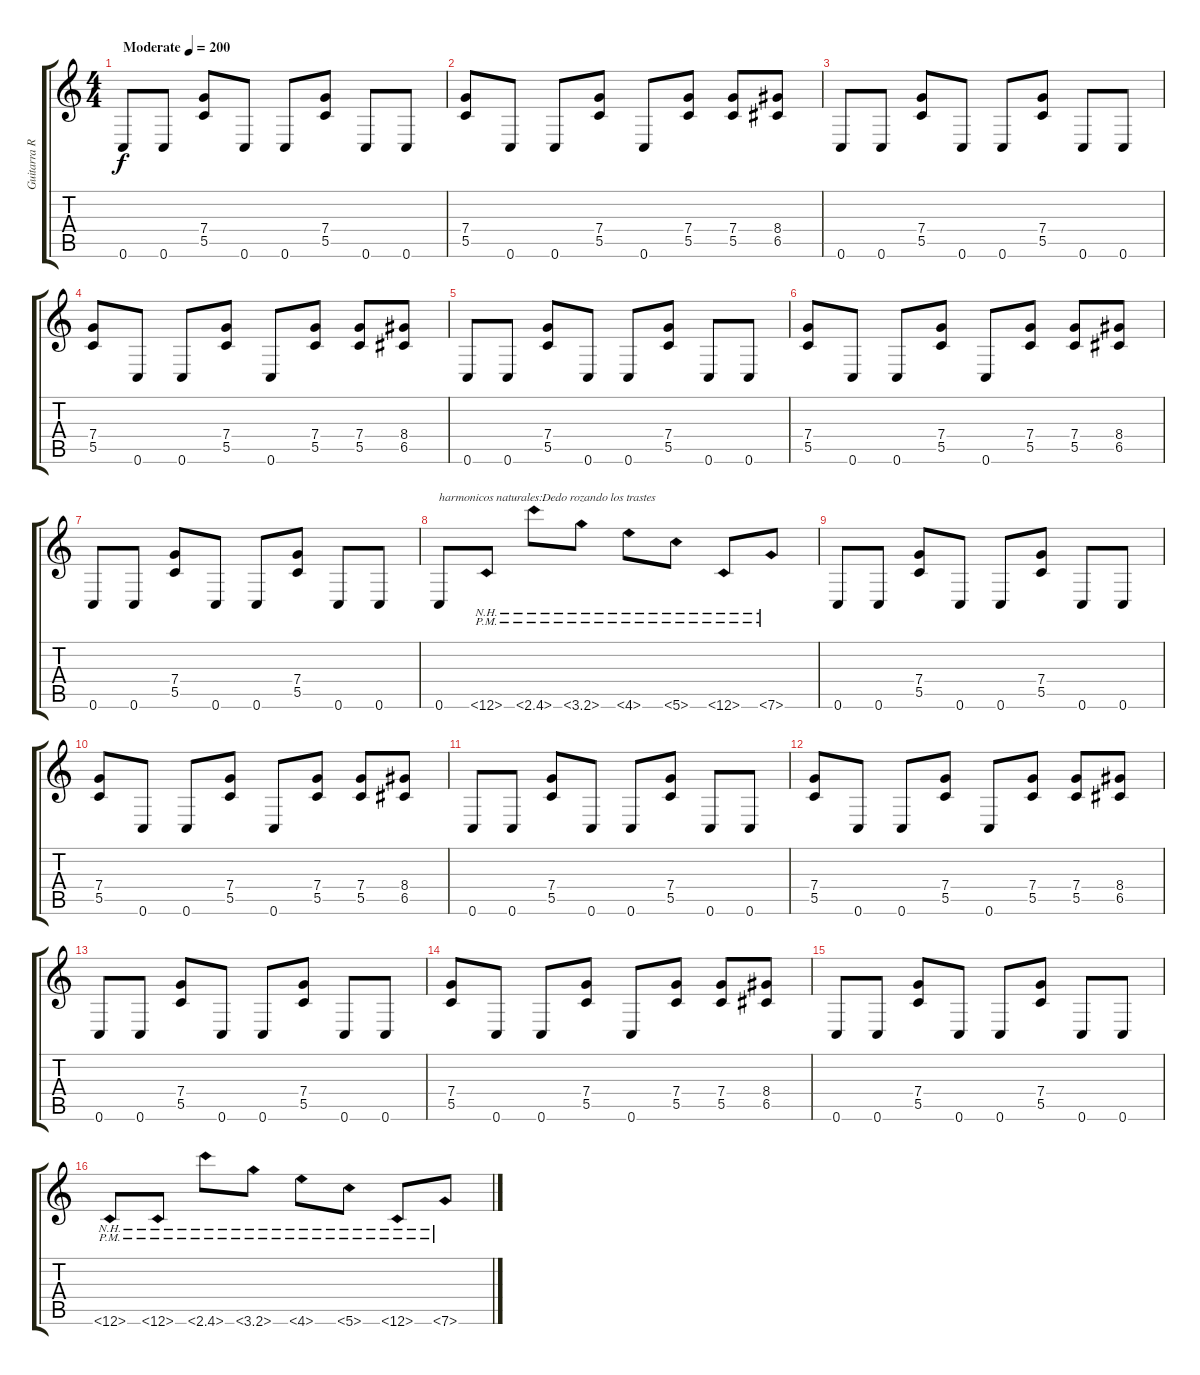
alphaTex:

\track ("Guitarra Ritmica" "Guitarra R") {instrument distortionguitar}
\staff {score tabs}
\tuning (D4 A3 F3 C3 G2 C2) {hide}
\ts (4 4)
\tempo (200 "Moderate")
\clef g2
\ks c
0.6.8{dy f instrument distortionguitar} 0.6.8 (7.4 5.5).8 0.6.8 0.6.8 (7.4 5.5).8 0.6.8 0.6.8 |
(7.4 5.5).8 0.6.8 0.6.8 (7.4 5.5).8 0.6.8 (7.4 5.5).8 (7.4 5.5).8 (8.4 6.5).8 |
0.6.8 0.6.8 (7.4 5.5).8 0.6.8 0.6.8 (7.4 5.5).8 0.6.8 0.6.8 |
(7.4 5.5).8 0.6.8 0.6.8 (7.4 5.5).8 0.6.8 (7.4 5.5).8 (7.4 5.5).8 (8.4 6.5).8 |
0.6.8 0.6.8 (7.4 5.5).8 0.6.8 0.6.8 (7.4 5.5).8 0.6.8 0.6.8 |
(7.4 5.5).8 0.6.8 0.6.8 (7.4 5.5).8 0.6.8 (7.4 5.5).8 (7.4 5.5).8 (8.4 6.5).8 |
0.6.8 0.6.8 (7.4 5.5).8 0.6.8 0.6.8 (7.4 5.5).8 0.6.8 0.6.8 |
0.6.8{txt "harmonicos naturales:Dedo rozando los trastes"} 1.6{nh pm}.8 2.6{nh pm}.8 3.6{nh pm}.8 4.6{nh pm}.8 5.6{nh pm}.8 6.6{nh pm}.8 7.6{nh pm}.8 |
0.6.8 0.6.8 (7.4 5.5).8 0.6.8 0.6.8 (7.4 5.5).8 0.6.8 0.6.8 |
(7.4 5.5).8 0.6.8 0.6.8 (7.4 5.5).8 0.6.8 (7.4 5.5).8 (7.4 5.5).8 (8.4 6.5).8 |
0.6.8 0.6.8 (7.4 5.5).8 0.6.8 0.6.8 (7.4 5.5).8 0.6.8 0.6.8 |
(7.4 5.5).8 0.6.8 0.6.8 (7.4 5.5).8 0.6.8 (7.4 5.5).8 (7.4 5.5).8 (8.4 6.5).8 |
0.6.8 0.6.8 (7.4 5.5).8 0.6.8 0.6.8 (7.4 5.5).8 0.6.8 0.6.8 |
(7.4 5.5).8 0.6.8 0.6.8 (7.4 5.5).8 0.6.8 (7.4 5.5).8 (7.4 5.5).8 (8.4 6.5).8 |
0.6.8 0.6.8 (7.4 5.5).8 0.6.8 0.6.8 (7.4 5.5).8 0.6.8 0.6.8 |
0.6{nh pm}.8 1.6{nh pm}.8 2.6{nh pm}.8 3.6{nh pm}.8 4.6{nh pm}.8 5.6{nh pm}.8 6.6{nh pm}.8 7.6{nh pm}.8
